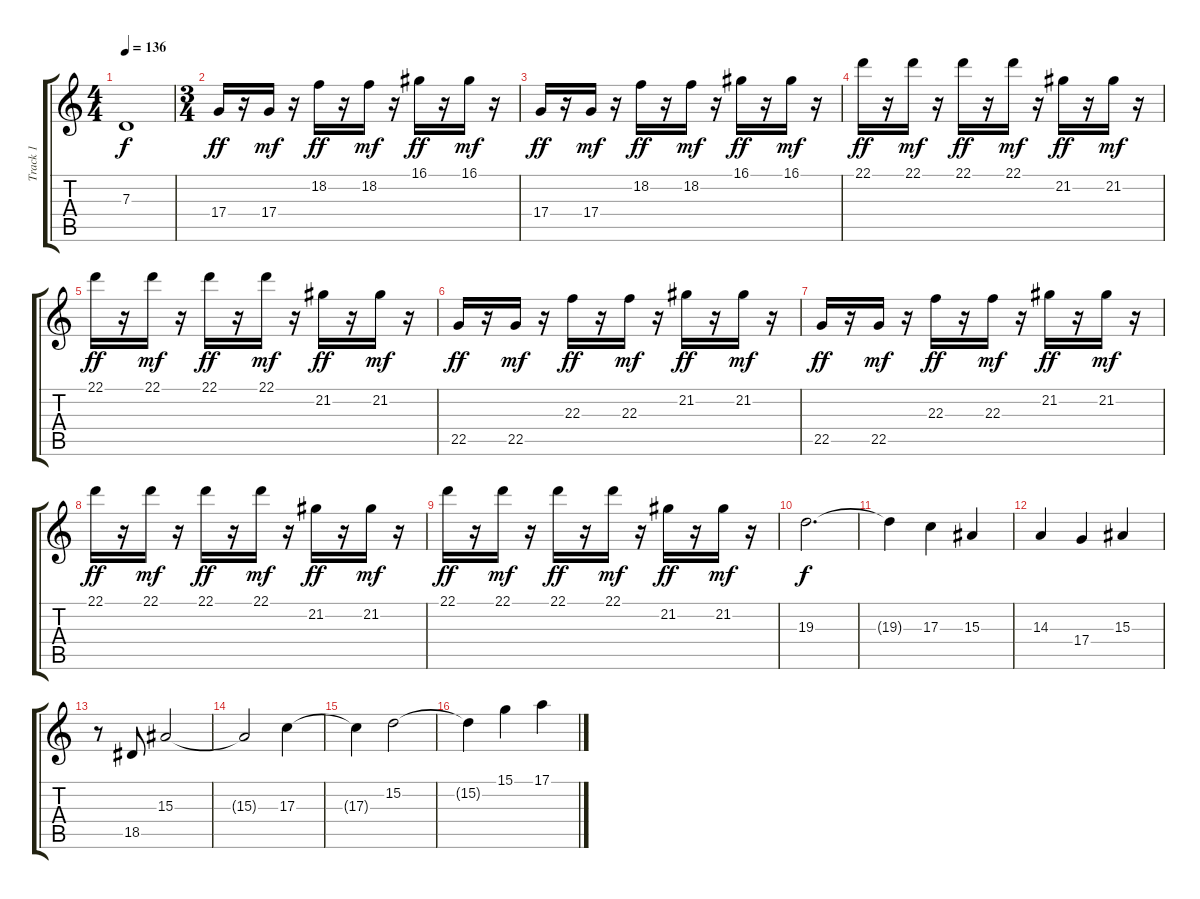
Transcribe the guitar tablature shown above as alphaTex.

\track ("Track 1" "Track 1") {instrument stringensemble1}
\staff {score tabs}
\tuning (E4 B3 G3 D3 A2 E2) {hide}
\ts (4 4)
\tempo 136
\clef g2
\ks c
7.3.1{dy f} |
\ts (3 4)
17.4.16{dy ff} r.16 17.4.16{dy mf} r.16 18.2.16{dy ff} r.16 18.2.16{dy mf} r.16 16.1.16{dy ff} r.16 16.1.16{dy mf} r.16 |
17.4.16{dy ff} r.16 17.4.16{dy mf} r.16 18.2.16{dy ff} r.16 18.2.16{dy mf} r.16 16.1.16{dy ff} r.16 16.1.16{dy mf} r.16 |
22.1.16{dy ff} r.16 22.1.16{dy mf} r.16 22.1.16{dy ff} r.16 22.1.16{dy mf} r.16 21.2.16{dy ff} r.16 21.2.16{dy mf} r.16 |
22.1.16{dy ff} r.16 22.1.16{dy mf} r.16 22.1.16{dy ff} r.16 22.1.16{dy mf} r.16 21.2.16{dy ff} r.16 21.2.16{dy mf} r.16 |
22.5.16{dy ff} r.16 22.5.16{dy mf} r.16 22.3.16{dy ff} r.16 22.3.16{dy mf} r.16 21.2.16{dy ff} r.16 21.2.16{dy mf} r.16 |
22.5.16{dy ff} r.16 22.5.16{dy mf} r.16 22.3.16{dy ff} r.16 22.3.16{dy mf} r.16 21.2.16{dy ff} r.16 21.2.16{dy mf} r.16 |
22.1.16{dy ff} r.16 22.1.16{dy mf} r.16 22.1.16{dy ff} r.16 22.1.16{dy mf} r.16 21.2.16{dy ff} r.16 21.2.16{dy mf} r.16 |
22.1.16{dy ff} r.16 22.1.16{dy mf} r.16 22.1.16{dy ff} r.16 22.1.16{dy mf} r.16 21.2.16{dy ff} r.16 21.2.16{dy mf} r.16 |
19.3.2{d dy f} |
19.3{t}.4 17.3.4 15.3.4 |
14.3.4 17.4.4 15.3.4 |
r.8 18.5.8 15.3.2 |
15.3{t}.2 17.3.4 |
17.3{t}.4 15.2.2 |
15.2{t}.4 15.1.4 17.1.4
